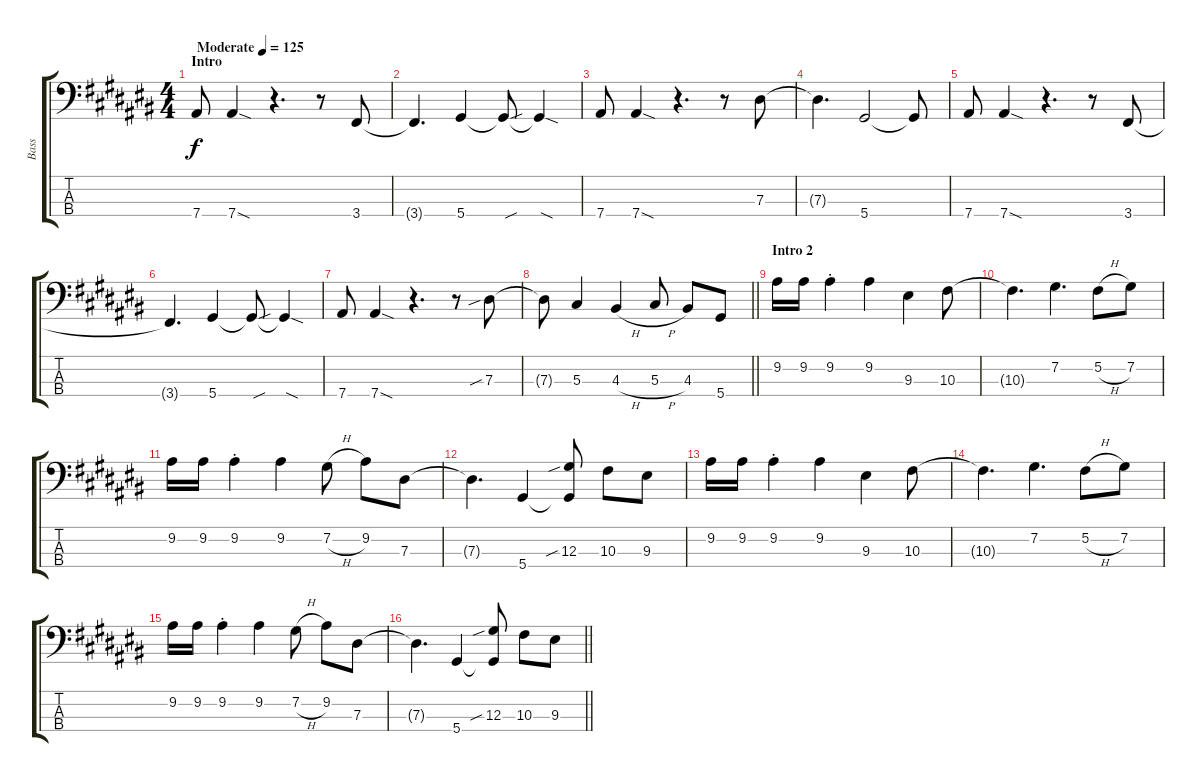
\track ("Bass" "Bass") {instrument electricbassfinger}
\staff {score tabs}
\tuning (Gb2 Db2 Ab1 Eb1) {hide}
\ts (4 4)
\section ("" "Intro")
\tempo (125 "Moderate")
\clef f4
\ks c#
7.4.8{dy f instrument electricbassfinger} 7.4{sod}.4 r.4{d} r.8 3.4.8 |
3.4{t}.4{d} 5.4.4 5.4{sou t}.8 5.4{sod t}.4 |
7.4.8 7.4{sod}.4 r.4{d} r.8 7.3.8 |
7.3{t}.4{d} 5.4.2 5.4{t}.8 |
7.4.8 7.4{sod}.4 r.4{d} r.8 3.4.8 |
3.4{t}.4{d} 5.4.4 5.4{sou t}.8 5.4{sod t}.4 |
7.4.8 7.4{sod}.4 r.4{d} r.8 7.3{sib}.8 |
\barLineRight lightlight
7.3{t}.8 5.3.4 4.3{h}.4 5.3{h}.8 4.3.8 5.4.8 |
\section ("" "Intro 2")
9.2.16 9.2.16 9.2{st}.4 9.2.4 9.3.4 10.3.8 |
10.3{t}.4{d} 7.2.4{d} 5.2{h}.8 7.2.8 |
9.2.16 9.2.16 9.2{st}.4 9.2.4 7.2{h}.8 9.2.8 7.3.8 |
7.3{t}.4{d} 5.4.4 (12.3{sib} 5.4{t}).8 10.3.8 9.3.8 |
9.2.16 9.2.16 9.2{st}.4 9.2.4 9.3.4 10.3.8 |
10.3{t}.4{d} 7.2.4{d} 5.2{h}.8 7.2.8 |
9.2.16 9.2.16 9.2{st}.4 9.2.4 7.2{h}.8 9.2.8 7.3.8 |
\barLineRight lightlight
7.3{t}.4{d} 5.4.4 (12.3{sib} 5.4{t}).8 10.3.8 9.3.8
